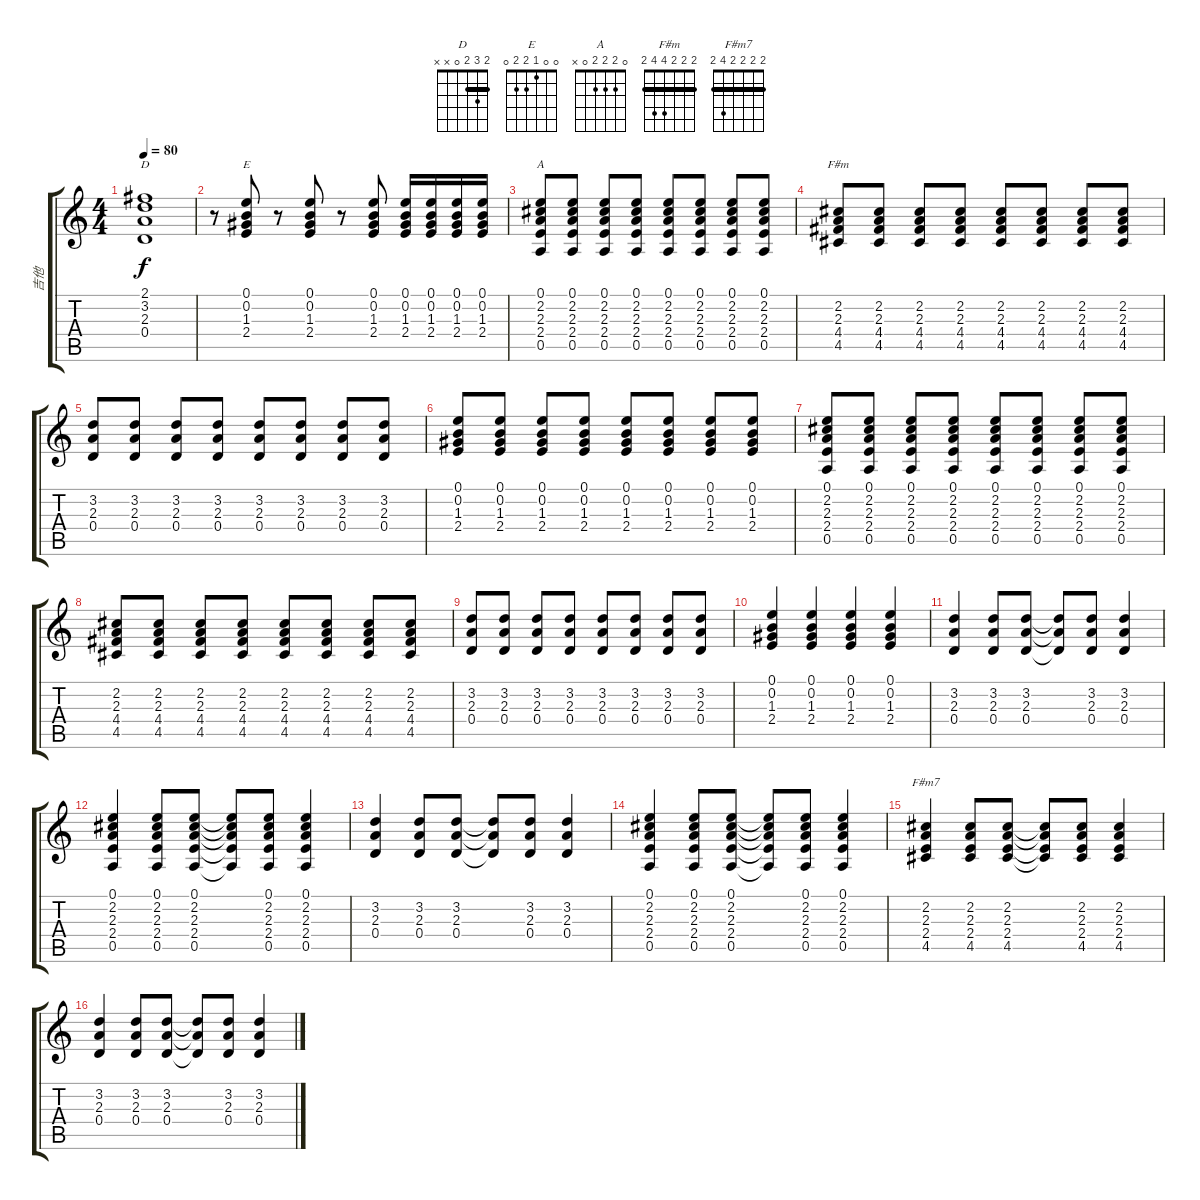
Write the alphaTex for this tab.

\track ("吉他" "吉他") {instrument distortionguitar}
\staff {score tabs}
\tuning (E4 B3 G3 D3 A2 E2) {hide}
\chord ("D" 2 3 2 0 x x) {barre 2}
\chord ("E" 0 0 1 2 2 0)
\chord ("A" 0 2 2 2 0 x)
\chord ("F#m" 2 2 2 4 4 2) {barre 2}
\chord ("F#m7" 2 2 2 2 4 2) {barre 2}
\ts (4 4)
\tempo 80
\clef g2
\ks c
(2.1 3.2 2.3 0.4).1{ch "D" dy f} |
r.8 (0.1 0.2 1.3 2.4).8{ch "E"} r.8 (0.1 0.2 1.3 2.4).8 r.8 (0.1 0.2 1.3 2.4).8 (0.1 0.2 1.3 2.4).16 (0.1 0.2 1.3 2.4).16 (0.1 0.2 1.3 2.4).16 (0.1 0.2 1.3 2.4).16 |
(0.1 2.2 2.3 2.4 0.5).8{ch "A"} (0.1 2.2 2.3 2.4 0.5).8 (0.1 2.2 2.3 2.4 0.5).8 (0.1 2.2 2.3 2.4 0.5).8 (0.1 2.2 2.3 2.4 0.5).8 (0.1 2.2 2.3 2.4 0.5).8 (0.1 2.2 2.3 2.4 0.5).8 (0.1 2.2 2.3 2.4 0.5).8 |
(2.2 2.3 4.4 4.5).8{ch "F#m"} (2.2 2.3 4.4 4.5).8 (2.2 2.3 4.4 4.5).8 (2.2 2.3 4.4 4.5).8 (2.2 2.3 4.4 4.5).8 (2.2 2.3 4.4 4.5).8 (2.2 2.3 4.4 4.5).8 (2.2 2.3 4.4 4.5).8 |
(3.2 2.3 0.4).8 (3.2 2.3 0.4).8 (3.2 2.3 0.4).8 (3.2 2.3 0.4).8 (3.2 2.3 0.4).8 (3.2 2.3 0.4).8 (3.2 2.3 0.4).8 (3.2 2.3 0.4).8 |
(0.1 0.2 1.3 2.4).8 (0.1 0.2 1.3 2.4).8 (0.1 0.2 1.3 2.4).8 (0.1 0.2 1.3 2.4).8 (0.1 0.2 1.3 2.4).8 (0.1 0.2 1.3 2.4).8 (0.1 0.2 1.3 2.4).8 (0.1 0.2 1.3 2.4).8 |
(0.1 2.2 2.3 2.4 0.5).8 (0.1 2.2 2.3 2.4 0.5).8 (0.1 2.2 2.3 2.4 0.5).8 (0.1 2.2 2.3 2.4 0.5).8 (0.1 2.2 2.3 2.4 0.5).8 (0.1 2.2 2.3 2.4 0.5).8 (0.1 2.2 2.3 2.4 0.5).8 (0.1 2.2 2.3 2.4 0.5).8 |
(2.2 2.3 4.4 4.5).8 (2.2 2.3 4.4 4.5).8 (2.2 2.3 4.4 4.5).8 (2.2 2.3 4.4 4.5).8 (2.2 2.3 4.4 4.5).8 (2.2 2.3 4.4 4.5).8 (2.2 2.3 4.4 4.5).8 (2.2 2.3 4.4 4.5).8 |
(3.2 2.3 0.4).8 (3.2 2.3 0.4).8 (3.2 2.3 0.4).8 (3.2 2.3 0.4).8 (3.2 2.3 0.4).8 (3.2 2.3 0.4).8 (3.2 2.3 0.4).8 (3.2 2.3 0.4).8 |
(0.1 0.2 1.3 2.4).4 (0.1 0.2 1.3 2.4).4 (0.1 0.2 1.3 2.4).4 (0.1 0.2 1.3 2.4).4 |
(3.2 2.3 0.4).4 (3.2 2.3 0.4).8 (3.2 2.3 0.4).8 (3.2{t} 2.3{t} 0.4{t}).8 (3.2 2.3 0.4).8 (3.2 2.3 0.4).4 |
(0.1 2.2 2.3 2.4 0.5).4 (0.1 2.2 2.3 2.4 0.5).8 (0.1 2.2 2.3 2.4 0.5).8 (0.1{t} 2.2{t} 2.3{t} 2.4{t} 0.5{t}).8 (0.1 2.2 2.3 2.4 0.5).8 (0.1 2.2 2.3 2.4 0.5).4 |
(3.2 2.3 0.4).4 (3.2 2.3 0.4).8 (3.2 2.3 0.4).8 (3.2{t} 2.3{t} 0.4{t}).8 (3.2 2.3 0.4).8 (3.2 2.3 0.4).4 |
(0.1 2.2 2.3 2.4 0.5).4 (0.1 2.2 2.3 2.4 0.5).8 (0.1 2.2 2.3 2.4 0.5).8 (0.1{t} 2.2{t} 2.3{t} 2.4{t} 0.5{t}).8 (0.1 2.2 2.3 2.4 0.5).8 (0.1 2.2 2.3 2.4 0.5).4 |
(2.2 2.3 2.4 4.5).4{ch "F#m7"} (2.2 2.3 2.4 4.5).8 (2.2 2.3 2.4 4.5).8 (2.2{t} 2.3{t} 2.4{t} 4.5{t}).8 (2.2 2.3 2.4 4.5).8 (2.2 2.3 2.4 4.5).4 |
(3.2 2.3 0.4).4 (3.2 2.3 0.4).8 (3.2 2.3 0.4).8 (3.2{t} 2.3{t} 0.4{t}).8 (3.2 2.3 0.4).8 (3.2 2.3 0.4).4
